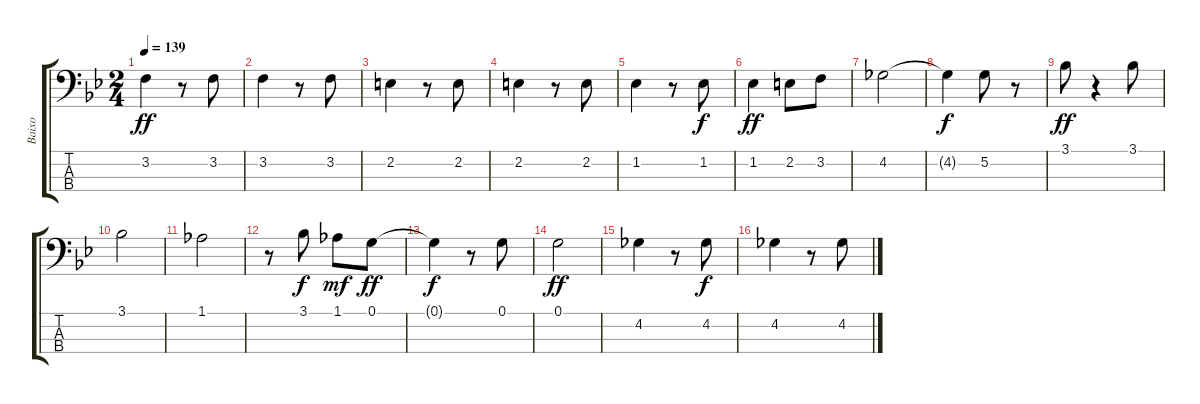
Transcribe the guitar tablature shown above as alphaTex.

\track ("Baixo" "Baixo") {instrument electricbassfinger}
\staff {score tabs}
\tuning (G2 D2 A1 E1) {hide}
\ts (2 4)
\tempo 139
\clef f4
\ks bb
3.2.4{dy ff} r.8 3.2.8 |
3.2.4 r.8 3.2.8 |
2.2.4 r.8 2.2.8 |
2.2.4 r.8 2.2.8 |
1.2.4 r.8 1.2.8{dy f} |
1.2.4{dy ff} 2.2.8 3.2.8 |
4.2.2 |
4.2{t}.4{dy f} 5.2.8 r.8 |
3.1.8{dy ff} r.4 3.1.8 |
3.1.2 |
1.1.2 |
r.8 3.1.8{dy f} 1.1.8{dy mf} 0.1.8{dy ff} |
0.1{t}.4{dy f} r.8 0.1.8 |
0.1.2{dy ff} |
4.2.4 r.8 4.2.8{dy f} |
4.2.4 r.8 4.2.8
